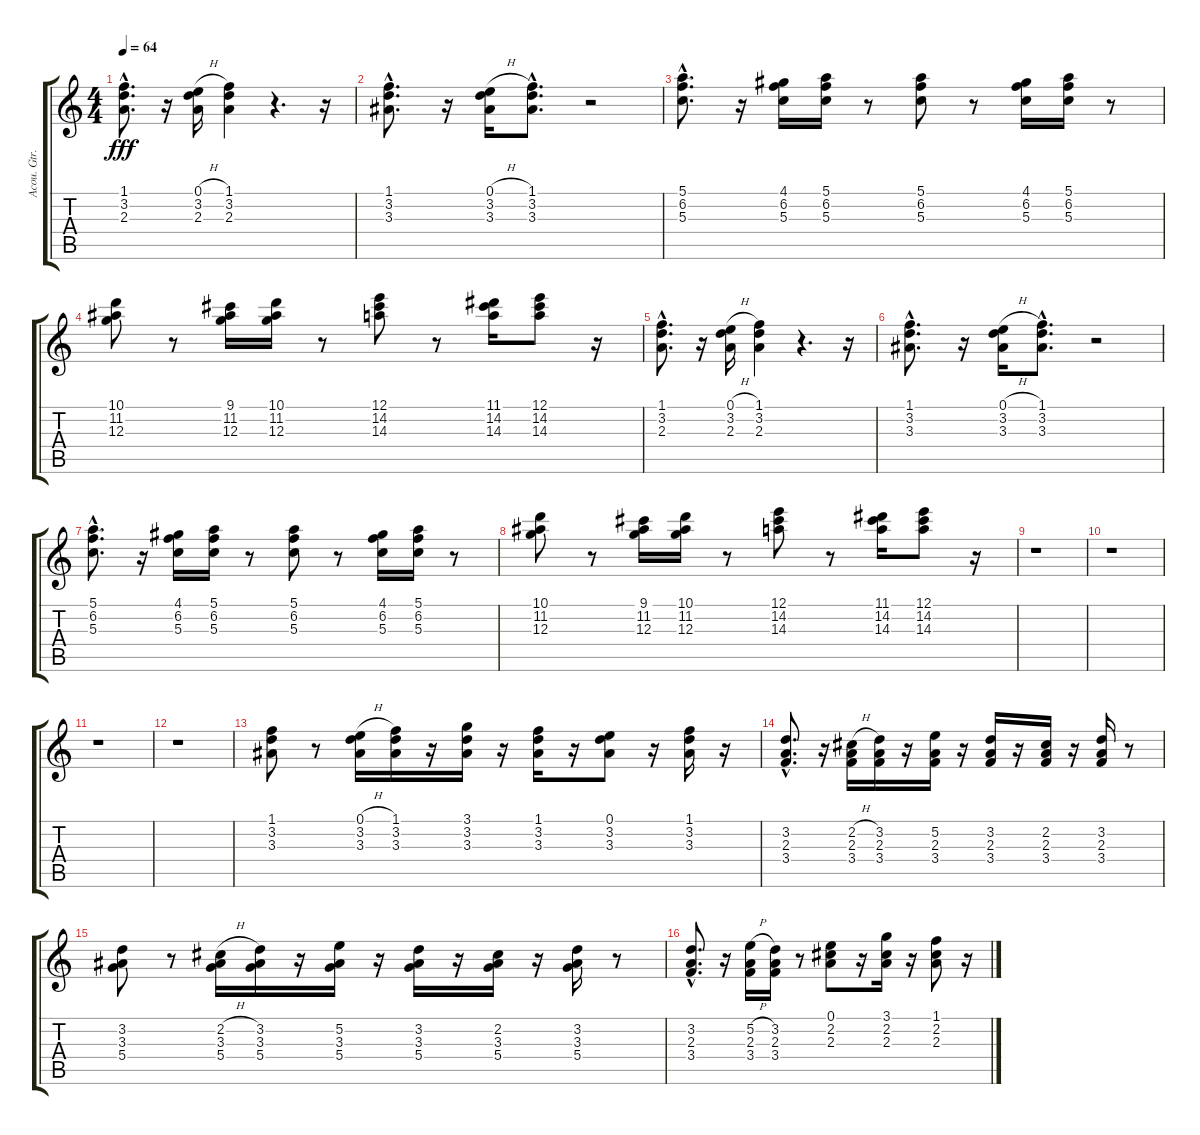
\track ("Acou. Gtr. 1" "Acou. Gtr.") {instrument acousticguitarsteel}
\staff {score tabs}
\tuning (E4 B3 G3 D3 A2 E2) {hide}
\ts (4 4)
\tempo 64
\clef g2
\ks c
(1.1 3.2 2.3{hac}).8{d dy fff} r.16 (0.1{h} 3.2 2.3).16 (1.1 3.2 2.3).4 r.4{d} r.16 |
(1.1{hac} 3.2{hac} 3.3{hac}).8{d} r.16 (0.1{h} 3.2 3.3).16 (1.1{hac} 3.2{hac} 3.3{hac}).8{d} r.2 |
(5.1{hac} 6.2{hac} 5.3{hac}).8{d} r.16 (4.1 6.2 5.3).16 (5.1 6.2 5.3).16 r.8 (5.1 6.2 5.3).8 r.8 (4.1 6.2 5.3).16 (5.1 6.2 5.3).16 r.8 |
(10.1 11.2 12.3).8 r.8 (9.1 11.2 12.3).16 (10.1 11.2 12.3).16 r.8 (12.1 14.2 14.3).8 r.8 (11.1 14.2 14.3).16 (12.1 14.2 14.3).8 r.16 |
(1.1 3.2 2.3{hac}).8{d} r.16 (0.1{h} 3.2 2.3).16 (1.1 3.2 2.3).4 r.4{d} r.16 |
(1.1{hac} 3.2{hac} 3.3{hac}).8{d} r.16 (0.1{h} 3.2 3.3).16 (1.1{hac} 3.2{hac} 3.3{hac}).8{d} r.2 |
(5.1{hac} 6.2{hac} 5.3{hac}).8{d} r.16 (4.1 6.2 5.3).16 (5.1 6.2 5.3).16 r.8 (5.1 6.2 5.3).8 r.8 (4.1 6.2 5.3).16 (5.1 6.2 5.3).16 r.8 |
(10.1 11.2 12.3).8 r.8 (9.1 11.2 12.3).16 (10.1 11.2 12.3).16 r.8 (12.1 14.2 14.3).8 r.8 (11.1 14.2 14.3).16 (12.1 14.2 14.3).8 r.16 |
r.1 |
r.1 |
r.1 |
r.1 |
(1.1 3.2 3.3).8 r.8 (0.1{h} 3.2 3.3).16 (1.1 3.2 3.3).16 r.16 (3.1 3.2 3.3).16 r.16 (1.1 3.2 3.3).16 r.16 (0.1 3.2 3.3).8 r.16 (1.1 3.2 3.3).16 r.16 |
(3.2 2.3{hac} 3.4).8{d} r.16 (2.2{h} 2.3 3.4).16 (3.2 2.3 3.4).16 r.16 (5.2 2.3 3.4).16 r.16 (3.2 2.3 3.4).16 r.16 (2.2 2.3 3.4).16 r.16 (3.2 2.3 3.4).16 r.8 |
(3.2 3.3 5.4).8 r.8 (2.2{h} 3.3 5.4).16 (3.2 3.3 5.4).16 r.16 (5.2 3.3 5.4).16 r.16 (3.2 3.3 5.4).16 r.16 (2.2 3.3 5.4).16 r.16 (3.2 3.3 5.4).16 r.8 |
(3.2 2.3{hac} 3.4{hac}).8{d} r.16 (5.2{h} 2.3 3.4).16 (3.2 2.3 3.4).16 r.8 (0.1 2.2 2.3).8 r.16 (3.1 2.2 2.3).16 r.16 (1.1 2.2 2.3).8 r.16
